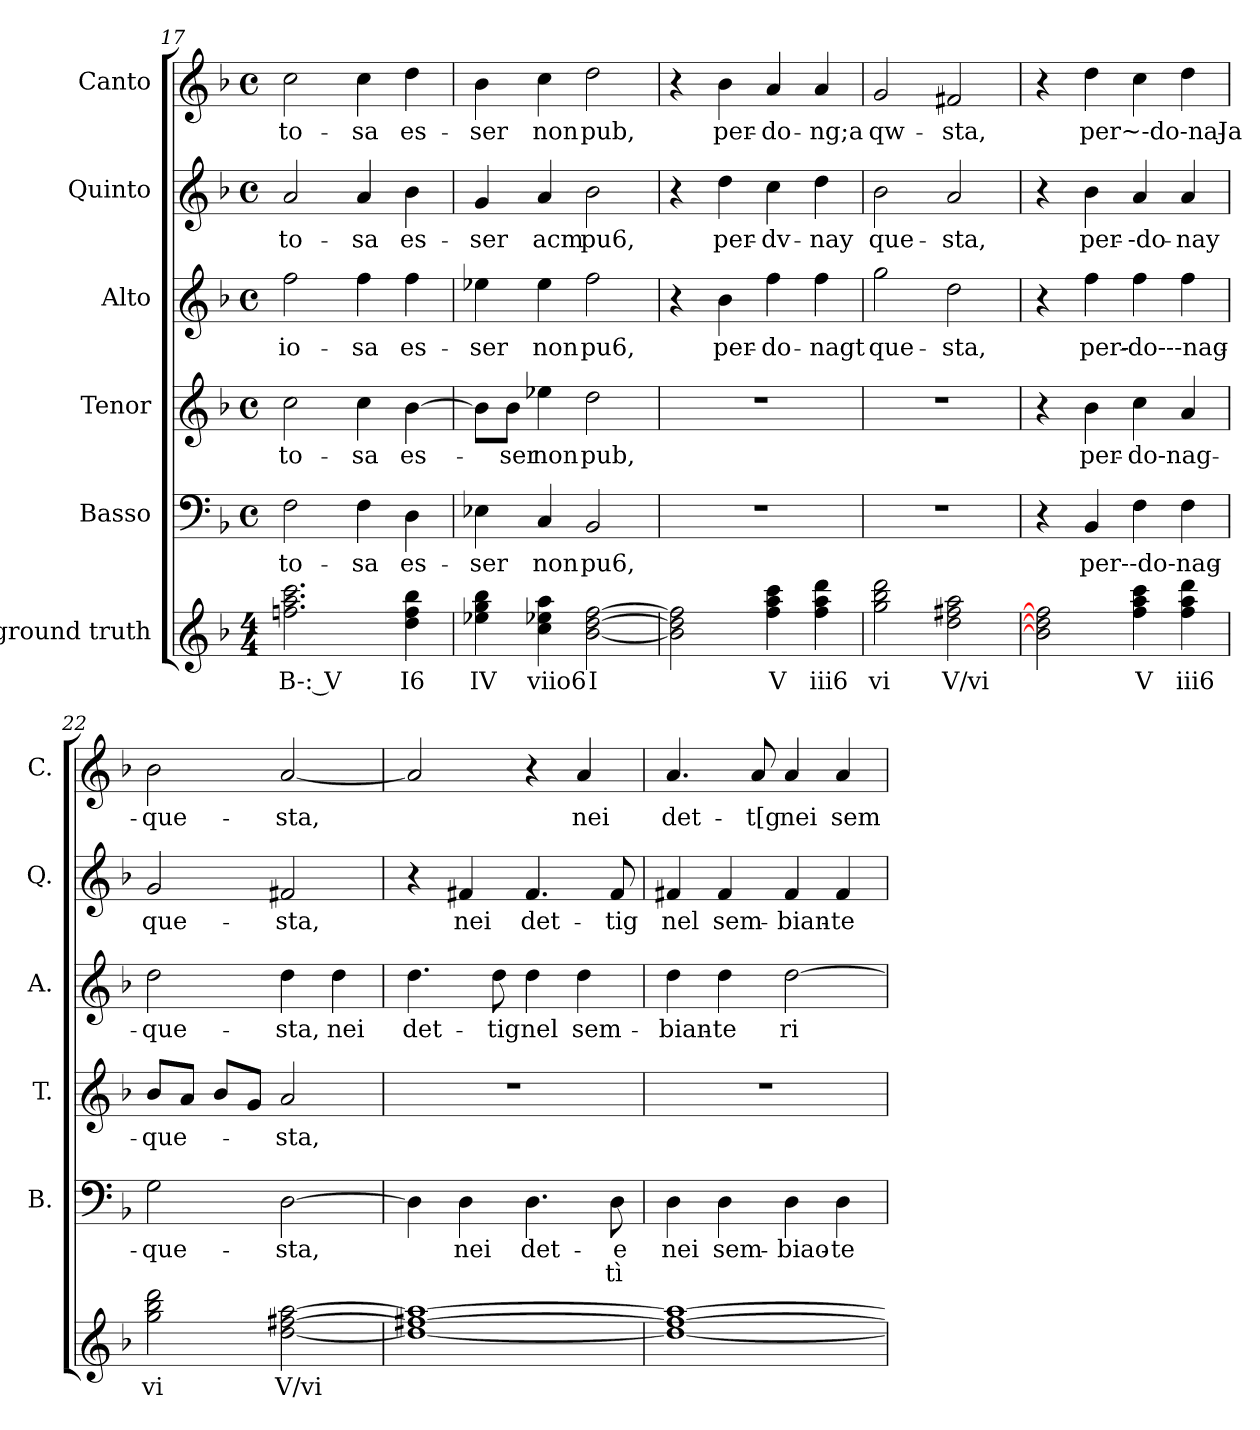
**kern	**text	**kern	**text	**text	**kern	**text	**kern	**text	**kern	**text	**kern	**text
*part6	*part6	*part5	*part5	*part5	*part4	*part4	*part3	*part3	*part2	*part2	*part1	*part1
*staff6	*staff6	*staff5	*staff5	*staff5	*staff4	*staff4	*staff3	*staff3	*staff2	*staff2	*staff1	*staff1
*I"ground truth	*	*I"Basso	*	*	*I"Tenor	*	*I"Alto	*	*I"Quinto	*	*I"Canto	*
*	*	*I'B.	*	*	*I'T.	*	*I'A.	*	*I'Q.	*	*I'C.	*
*	*	*clefF4	*	*	*clefG2	*	*clefG2	*	*clefG2	*	*clefG2	*
*k[b-]	*	*k[b-]	*	*	*k[b-]	*	*k[b-]	*	*k[b-]	*	*k[b-]	*
*	*	*F:	*	*	*F:	*	*F:	*	*F:	*	*F:	*
*M4/4	*	*M4/4	*	*	*M4/4	*	*M4/4	*	*M4/4	*	*M4/4	*
*	*	*met(c)	*	*	*met(c)	*	*met(c)	*	*met(c)	*	*met(c)	*
=17	=17	=17	=17	=17	=17	=17	=17	=17	=17	=17	=17	=17
!	!	!	!LO:LY:b	!	!	!	!	!	!	!	!	!
!	!	!	!	!	!	!LO:LY:b	!	!	!	!	!	!
!	!	!	!	!	!	!	!	!LO:LY:b	!	!	!	!
!	!	!	!	!	!	!	!	!	!	!LO:LY:b	!	!
!	!	!	!	!	!	!	!	!	!	!	!	!LO:LY:b
2.ffn 2.aa 2.ccc	B-: V	2F\	-to-	.	2cc\	-to-	2ff\	-io-	2a/	-to-	2cc\	-to-
!	!	!	!LO:LY:b	!	!	!	!	!	!	!	!	!
!	!	!	!	!	!	!LO:LY:b	!	!	!	!	!	!
!	!	!	!	!	!	!	!	!LO:LY:b	!	!	!	!
!	!	!	!	!	!	!	!	!	!	!LO:LY:b	!	!
!	!	!	!	!	!	!	!	!	!	!	!	!LO:LY:b
.	.	4F\	-sa	.	4cc\	-sa	4ff\	-sa	4a/	-sa	4cc\	-sa
!	!	!	!LO:LY:b	!	!	!	!	!	!	!	!	!
!	!	!	!	!	!	!LO:LY:b	!	!	!	!	!	!
!	!	!	!	!	!	!	!	!LO:LY:b	!	!	!	!
!	!	!	!	!	!	!	!	!	!	!LO:LY:b	!	!
!	!	!	!	!	!	!	!	!	!	!	!	!LO:LY:b
4dd 4ff 4bb-	I6	4D\	-es-	.	[4b-\	-es-	4ff\	-es-	4b-\	-es-	4dd\	-es-
=18	=18	=18	=18	=18	=18	=18	=18	=18	=18	=18	=18	=18
!	!	!	!LO:LY:b	!	!	!	!	!	!	!	!	!
!	!	!	!	!	!	!	!	!LO:LY:b	!	!	!	!
!	!	!	!	!	!	!	!	!	!	!LO:LY:b	!	!
!	!	!	!	!	!	!	!	!	!	!	!	!LO:LY:b
4ee-X 4gg 4bb-	IV	4E-X\	-ser	.	8b-\L]	.	4ee-X\	-ser	4g/	-ser	4b-\	-ser
!	!	!	!	!	!	!LO:LY:b	!	!	!	!	!	!
.	.	.	.	.	8b-\J	-ser	.	.	.	.	.	.
!	!	!	!LO:LY:b	!	!	!	!	!	!	!	!	!
!	!	!	!	!	!	!LO:LY:b	!	!	!	!	!	!
!	!	!	!	!	!	!	!	!LO:LY:b	!	!	!	!
!	!	!	!	!	!	!	!	!	!	!LO:LY:b	!	!
!	!	!	!	!	!	!	!	!	!	!	!	!LO:LY:b
4cc 4ee-X 4aa	viio6	4C/	-non	.	4ee-X\	-non	4ee-\	-non	4a/	-acm	4cc\	-non
!	!	!	!LO:LY:b	!	!	!	!	!	!	!	!	!
!	!	!	!	!	!	!LO:LY:b	!	!	!	!	!	!
!	!	!	!	!	!	!	!	!LO:LY:b	!	!	!	!
!	!	!	!	!	!	!	!	!	!	!LO:LY:b	!	!
!	!	!	!	!	!	!	!	!	!	!	!	!LO:LY:b
[2b- [2dd [2ff	I	2BB-/	-pu6,	.	2dd\	-pub,	2ff\	-pu6,	2b-\	-pu6,	2dd\	-pub,
=19	=19	=19	=19	=19	=19	=19	=19	=19	=19	=19	=19	=19
2b-] 2dd] 2ff]	.	1r	.	.	1r	.	4r	.	4r	.	4r	.
!	!	!	!	!	!	!	!	!LO:LY:b	!	!	!	!
!	!	!	!	!	!	!	!	!	!	!LO:LY:b	!	!
!	!	!	!	!	!	!	!	!	!	!	!	!LO:LY:b
.	.	.	.	.	.	.	4b-\	-per-	4dd\	-per-	4b-\	-per-
!	!	!	!	!	!	!	!	!LO:LY:b	!	!	!	!
!	!	!	!	!	!	!	!	!	!	!LO:LY:b	!	!
!	!	!	!	!	!	!	!	!	!	!	!	!LO:LY:b
4ff 4aa 4ccc	V	.	.	.	.	.	4ff\	-do-	4cc\	-dv-	4a/	-do-
!	!	!	!	!	!	!	!	!LO:LY:b	!	!	!	!
!	!	!	!	!	!	!	!	!	!	!LO:LY:b	!	!
!	!	!	!	!	!	!	!	!	!	!	!	!LO:LY:b
4ff 4aa 4ddd	iii6	.	.	.	.	.	4ff\	-nagt	4dd\	-nay	4a/	-ng;a
=20	=20	=20	=20	=20	=20	=20	=20	=20	=20	=20	=20	=20
!	!	!	!	!	!	!	!	!LO:LY:b	!	!	!	!
!	!	!	!	!	!	!	!	!	!	!LO:LY:b	!	!
!	!	!	!	!	!	!	!	!	!	!	!	!LO:LY:b
2gg 2bb- 2ddd	vi	1r	.	.	1r	.	2gg\	-que-	2b-\	-que-	2g/	-qw-
!	!	!	!	!	!	!	!	!LO:LY:b	!	!	!	!
!	!	!	!	!	!	!	!	!	!	!LO:LY:b	!	!
!	!	!	!	!	!	!	!	!	!	!	!	!LO:LY:b
2dd 2ff#X 2aa	V/vi	.	.	.	.	.	2dd\	-sta,	2a/	-sta,	2f#X/	-sta,
!!LO:LB:g=z
=21	=21	=21	=21	=21	=21	=21	=21	=21	=21	=21	=21	=21
2b-] 2dd] 2ffn]	.	4r	.	.	4r	.	4r	.	4r	.	4r	.
!	!	!	!LO:LY:b	!	!	!	!	!	!	!	!	!
!	!	!	!	!	!	!LO:LY:b	!	!	!	!	!	!
!	!	!	!	!	!	!	!	!LO:LY:b	!	!	!	!
!	!	!	!	!	!	!	!	!	!	!LO:LY:b	!	!
!	!	!	!	!	!	!	!	!	!	!	!	!LO:LY:b
.	.	4BB-/	-per--do-nag-	.	4b-\	-per--	4ff\	-per---	4b-\	-per-	4dd\	-per~-do-naJa-
!	!	!	!	!	!	!LO:LY:b	!	!	!	!	!	!
!	!	!	!	!	!	!	!	!LO:LY:b	!	!	!	!
!	!	!	!	!	!	!	!	!	!	!LO:LY:b	!	!
4ff 4aa 4ccc	V	4F\	.	.	4cc\	-do-nag-	4ff\	-do---nag-	4a/	--do-	4cc\	.
!	!	!	!	!	!	!	!	!	!	!LO:LY:b	!	!
4ff 4aa 4ddd	iii6	4F\	.	.	4a/	.	4ff\	.	4a/	-nay	4dd\	.
=22	=22	=22	=22	=22	=22	=22	=22	=22	=22	=22	=22	=22
!	!	!	!LO:LY:b	!	!	!	!	!	!	!	!	!
!	!	!	!	!	!	!LO:LY:b	!	!	!	!	!	!
!	!	!	!	!	!	!	!	!LO:LY:b	!	!	!	!
!	!	!	!	!	!	!	!	!	!	!LO:LY:b	!	!
!	!	!	!	!	!	!	!	!	!	!	!	!LO:LY:b
2gg 2bb- 2ddd	vi	2G\	-que-	.	8b-\L	-que-	2dd\	-que-	2g/	-que-	2b-\	-que-
.	.	.	.	.	8a/J	.	.	.	.	.	.	.
.	.	.	.	.	8b-\L	.	.	.	.	.	.	.
.	.	.	.	.	8g/J	.	.	.	.	.	.	.
!	!	!	!LO:LY:b	!	!	!	!	!	!	!	!	!
!	!	!	!	!	!	!LO:LY:b	!	!	!	!	!	!
!	!	!	!	!	!	!	!	!LO:LY:b	!	!	!	!
!	!	!	!	!	!	!	!	!	!	!LO:LY:b	!	!
!	!	!	!	!	!	!	!	!	!	!	!	!LO:LY:b
[2dd [2ff#X [2aa	V/vi	[2D\	-sta,	.	2a/	-sta,	4dd\	-sta,	2f#X/	-sta,	[2a/	-sta,
!	!	!	!	!	!	!	!	!LO:LY:b	!	!	!	!
.	.	.	.	.	.	.	4dd\	-nei	.	.	.	.
=23	=23	=23	=23	=23	=23	=23	=23	=23	=23	=23	=23	=23
!	!	!	!	!	!	!	!	!LO:LY:b	!	!	!	!
1dd_ 1ff#X_ 1aa_	.	4D\]	.	.	1r	.	4.dd\	-det-	4r	.	2a/]	.
!	!	!	!LO:LY:b	!	!	!	!	!	!	!	!	!
!	!	!	!	!	!	!	!	!	!	!LO:LY:b	!	!
.	.	4D\	-nei	.	.	.	.	.	4f#X/	-nei	.	.
!	!	!	!	!	!	!	!	!LO:LY:b	!	!	!	!
.	.	.	.	.	.	.	8dd\	-tig	.	.	.	.
!	!	!	!LO:LY:b	!	!	!	!	!	!	!	!	!
!	!	!	!	!	!	!	!	!LO:LY:b	!	!	!	!
!	!	!	!	!	!	!	!	!	!	!LO:LY:b	!	!
.	.	4.D\	-det-	.	.	.	4dd\	-nel	4.f#/	-det-	4r	.
!	!	!	!	!	!	!	!	!LO:LY:b	!	!	!	!
!	!	!	!	!	!	!	!	!	!	!	!	!LO:LY:b
.	.	.	.	.	.	.	4dd\	-sem-	.	.	4a/	-nei
!	!	!	!LO:LY:b	!LO:LY:b	!	!	!	!	!	!	!	!
!	!	!	!	!	!	!	!	!	!	!LO:LY:b	!	!
.	.	8D\	-e	-tì	.	.	.	.	8f#/	-tig	.	.
=24	=24	=24	=24	=24	=24	=24	=24	=24	=24	=24	=24	=24
!	!	!	!LO:LY:b	!	!	!	!	!	!	!	!	!
!	!	!	!	!	!	!	!	!LO:LY:b	!	!	!	!
!	!	!	!	!	!	!	!	!	!	!LO:LY:b	!	!
!	!	!	!	!	!	!	!	!	!	!	!	!LO:LY:b
1dd_ 1ff#_ 1aa_	.	4D\	-nei	.	1r	.	4dd\	-bian-	4f#X/	-nel	4.a/	-det-
!	!	!	!LO:LY:b	!	!	!	!	!	!	!	!	!
!	!	!	!	!	!	!	!	!LO:LY:b	!	!	!	!
!	!	!	!	!	!	!	!	!	!	!LO:LY:b	!	!
.	.	4D\	-sem-	.	.	.	4dd\	-te	4f#/	-sem-	.	.
!	!	!	!	!	!	!	!	!	!	!	!	!LO:LY:b
.	.	.	.	.	.	.	.	.	.	.	8a/	-t[g
!	!	!	!LO:LY:b	!	!	!	!	!	!	!	!	!
!	!	!	!	!	!	!	!	!LO:LY:b	!	!	!	!
!	!	!	!	!	!	!	!	!	!	!LO:LY:b	!	!
!	!	!	!	!	!	!	!	!	!	!	!	!LO:LY:b
.	.	4D\	-biao-	.	.	.	[2dd\	-ri-	4f#/	-bian-	4a/	-nei
!	!	!	!LO:LY:b	!	!	!	!	!	!	!	!	!
!	!	!	!	!	!	!	!	!	!	!LO:LY:b	!	!
!	!	!	!	!	!	!	!	!	!	!	!	!LO:LY:b
.	.	4D\	-te	.	.	.	.	.	4f#/	-te	4a/	-sem-
=	=	=	=	=	=	=	=	=	=	=	=	=
*-	*-	*-	*-	*-	*-	*-	*-	*-	*-	*-	*-	*-
